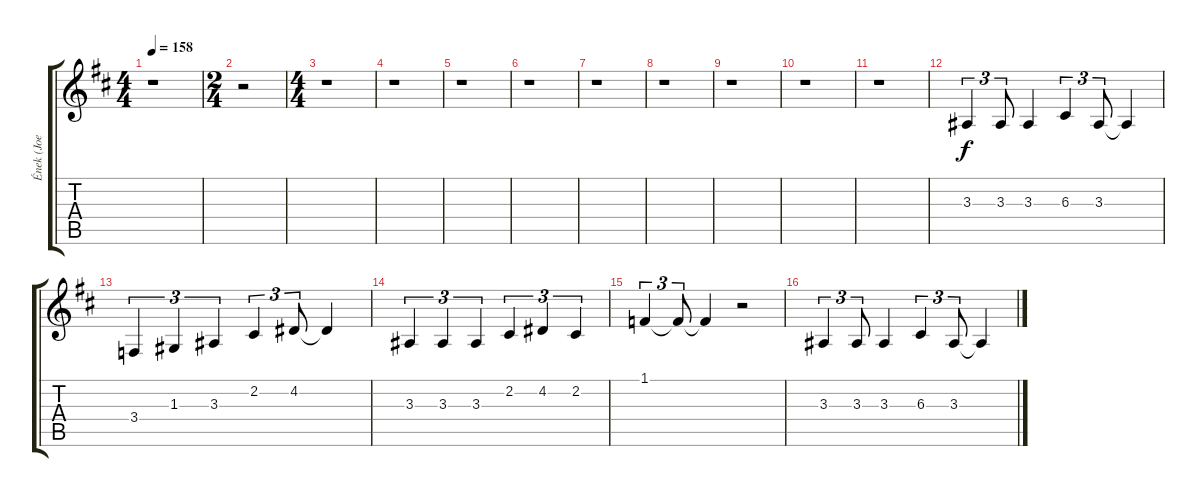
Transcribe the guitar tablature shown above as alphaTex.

\track ("Ének (Joe Lynn Turner)" "Ének (Joe ") {instrument lead2sawtooth}
\staff {score tabs}
\tuning (E4 B3 G3 D3 A2 E2) {hide}
\ts (4 4)
\tempo 158
\clef g2
\ks d
r.1{dy f instrument lead2sawtooth} |
\ts (2 4)
r.2 |
\ts (4 4)
r.1 |
r.1 |
r.1 |
r.1 |
r.1 |
r.1 |
r.1 |
r.1 |
r.1 |
3.3.4{tu (3 2)} 3.3.8{tu (3 2)} 3.3.4 6.3.4{tu (3 2)} 3.3.8{tu (3 2)} 3.3{t}.4 |
3.4.4{tu (3 2)} 1.3.4{tu (3 2)} 3.3.4{tu (3 2)} 2.2.4{tu (3 2)} 4.2.8{tu (3 2)} 4.2{t}.4 |
3.3.4{tu (3 2)} 3.3.4{tu (3 2)} 3.3.4{tu (3 2)} 2.2.4{tu (3 2)} 4.2.4{tu (3 2)} 2.2.4{tu (3 2)} |
1.1.4{tu (3 2)} 1.1{t}.8{tu (3 2)} 1.1{t}.4 r.2 |
3.3.4{tu (3 2)} 3.3.8{tu (3 2)} 3.3.4 6.3.4{tu (3 2)} 3.3.8{tu (3 2)} 3.3{t}.4
